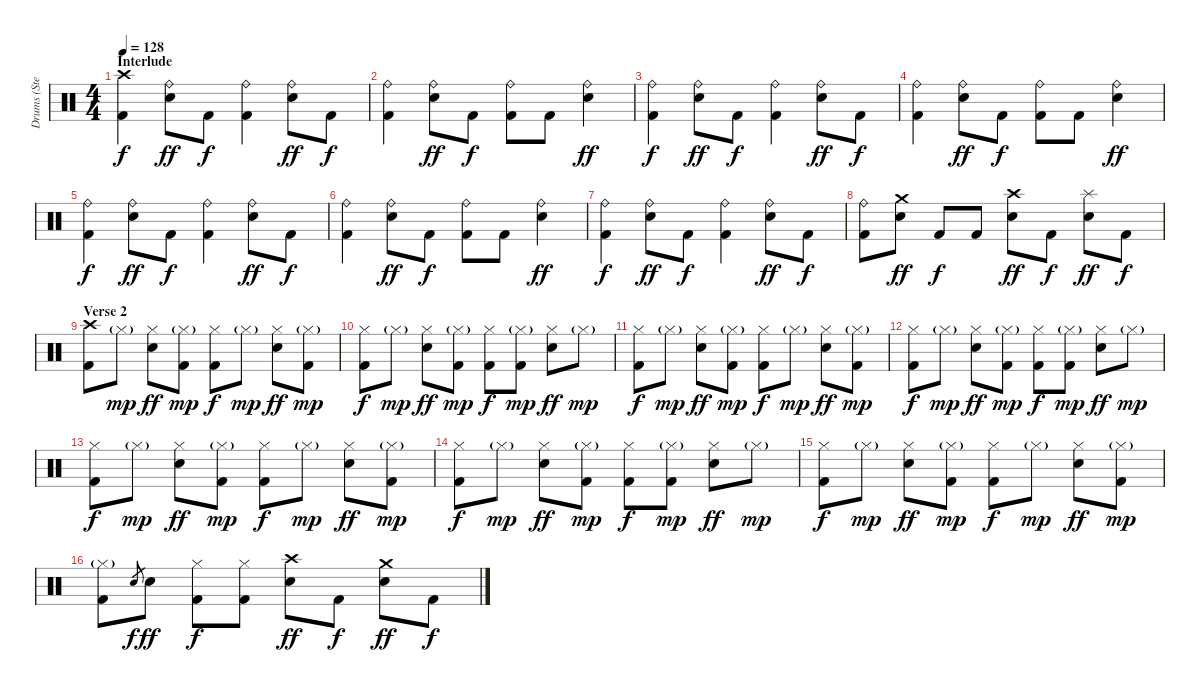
\track ("Drums (Steven)" "Drums (Ste") {instrument percussion}
\staff {score}
\articulation defaults
\ts (4 4)
\section ("" "Interlude")
\tempo 128
\clef neutral
\ks c
("Crash high (hit)" "Kick (hit) 2").4{dy f} ("Ride (bell)" "Snare (hit) 2").8{dy ff} "Kick (hit) 2".8{dy f} ("Ride (bell)" "Kick (hit) 2").4 ("Ride (bell)" "Snare (hit) 2").8{dy ff} "Kick (hit) 2".8{dy f} |
("Ride (bell)" "Kick (hit) 2").4 ("Ride (bell)" "Snare (hit) 2").8{dy ff} "Kick (hit) 2".8{dy f} ("Ride (bell)" "Kick (hit) 2").8 "Kick (hit) 2".8 ("Ride (bell)" "Snare (hit) 2").4{dy ff} |
("Ride (bell)" "Kick (hit) 2").4{dy f} ("Ride (bell)" "Snare (hit) 2").8{dy ff} "Kick (hit) 2".8{dy f} ("Ride (bell)" "Kick (hit) 2").4 ("Ride (bell)" "Snare (hit) 2").8{dy ff} "Kick (hit) 2".8{dy f} |
("Ride (bell)" "Kick (hit) 2").4 ("Ride (bell)" "Snare (hit) 2").8{dy ff} "Kick (hit) 2".8{dy f} ("Ride (bell)" "Kick (hit) 2").8 "Kick (hit) 2".8 ("Ride (bell)" "Snare (hit) 2").4{dy ff} |
("Ride (bell)" "Kick (hit) 2").4{dy f} ("Ride (bell)" "Snare (hit) 2").8{dy ff} "Kick (hit) 2".8{dy f} ("Ride (bell)" "Kick (hit) 2").4 ("Ride (bell)" "Snare (hit) 2").8{dy ff} "Kick (hit) 2".8{dy f} |
("Ride (bell)" "Kick (hit) 2").4 ("Ride (bell)" "Snare (hit) 2").8{dy ff} "Kick (hit) 2".8{dy f} ("Ride (bell)" "Kick (hit) 2").8 "Kick (hit) 2".8 ("Ride (bell)" "Snare (hit) 2").4{dy ff} |
("Ride (bell)" "Kick (hit) 2").4{dy f} ("Ride (bell)" "Snare (hit) 2").8{dy ff} "Kick (hit) 2".8{dy f} ("Ride (bell)" "Kick (hit) 2").4 ("Ride (bell)" "Snare (hit) 2").8{dy ff} "Kick (hit) 2".8{dy f} |
("Ride (bell)" "Kick (hit) 2").8 ("Crash medium (hit)" "Snare (hit) 2").8{dy ff} "Kick (hit) 2".8{dy f} "Kick (hit) 2".8 ("Crash high (hit)" "Snare (hit) 2").8{dy ff} "Kick (hit) 2".8{dy f} ("Splash (hit)" "Snare (hit) 2").8{dy ff} "Kick (hit) 2".8{dy f} |
\section ("" "Verse 2")
("Crash high (hit)" "Kick (hit) 2").8 "Hi-Hat (closed)"{g}.8{dy mp} ("Hi-Hat (closed)" "Snare (hit) 2").8{dy ff} ("Hi-Hat (closed)"{g} "Kick (hit) 2").8{dy mp} ("Hi-Hat (closed)" "Kick (hit) 2").8{dy f} "Hi-Hat (closed)"{g}.8{dy mp} ("Hi-Hat (closed)" "Snare (hit) 2").8{dy ff} ("Hi-Hat (closed)"{g} "Kick (hit) 2").8{dy mp} |
("Hi-Hat (closed)" "Kick (hit) 2").8{dy f} "Hi-Hat (closed)"{g}.8{dy mp} ("Hi-Hat (closed)" "Snare (hit) 2").8{dy ff} ("Hi-Hat (closed)"{g} "Kick (hit) 2").8{dy mp} ("Hi-Hat (closed)" "Kick (hit) 2").8{dy f} ("Hi-Hat (closed)"{g} "Kick (hit) 2").8{dy mp} ("Hi-Hat (closed)" "Snare (hit) 2").8{dy ff} "Hi-Hat (closed)"{g}.8{dy mp} |
("Hi-Hat (closed)" "Kick (hit) 2").8{dy f} "Hi-Hat (closed)"{g}.8{dy mp} ("Hi-Hat (closed)" "Snare (hit) 2").8{dy ff} ("Hi-Hat (closed)"{g} "Kick (hit) 2").8{dy mp} ("Hi-Hat (closed)" "Kick (hit) 2").8{dy f} "Hi-Hat (closed)"{g}.8{dy mp} ("Hi-Hat (closed)" "Snare (hit) 2").8{dy ff} ("Hi-Hat (closed)"{g} "Kick (hit) 2").8{dy mp} |
("Hi-Hat (closed)" "Kick (hit) 2").8{dy f} "Hi-Hat (closed)"{g}.8{dy mp} ("Hi-Hat (closed)" "Snare (hit) 2").8{dy ff} ("Hi-Hat (closed)"{g} "Kick (hit) 2").8{dy mp} ("Hi-Hat (closed)" "Kick (hit) 2").8{dy f} ("Hi-Hat (closed)"{g} "Kick (hit) 2").8{dy mp} ("Hi-Hat (closed)" "Snare (hit) 2").8{dy ff} "Hi-Hat (closed)"{g}.8{dy mp} |
("Hi-Hat (closed)" "Kick (hit) 2").8{dy f} "Hi-Hat (closed)"{g}.8{dy mp} ("Hi-Hat (closed)" "Snare (hit) 2").8{dy ff} ("Hi-Hat (closed)"{g} "Kick (hit) 2").8{dy mp} ("Hi-Hat (closed)" "Kick (hit) 2").8{dy f} "Hi-Hat (closed)"{g}.8{dy mp} ("Hi-Hat (closed)" "Snare (hit) 2").8{dy ff} ("Hi-Hat (closed)"{g} "Kick (hit) 2").8{dy mp} |
("Hi-Hat (closed)" "Kick (hit) 2").8{dy f} "Hi-Hat (closed)"{g}.8{dy mp} ("Hi-Hat (closed)" "Snare (hit) 2").8{dy ff} ("Hi-Hat (closed)"{g} "Kick (hit) 2").8{dy mp} ("Hi-Hat (closed)" "Kick (hit) 2").8{dy f} ("Hi-Hat (closed)"{g} "Kick (hit) 2").8{dy mp} ("Hi-Hat (closed)" "Snare (hit) 2").8{dy ff} "Hi-Hat (closed)"{g}.8{dy mp} |
("Hi-Hat (closed)" "Kick (hit) 2").8{dy f} "Hi-Hat (closed)"{g}.8{dy mp} ("Hi-Hat (closed)" "Snare (hit) 2").8{dy ff} ("Hi-Hat (closed)"{g} "Kick (hit) 2").8{dy mp} ("Hi-Hat (closed)" "Kick (hit) 2").8{dy f} "Hi-Hat (closed)"{g}.8{dy mp} ("Hi-Hat (closed)" "Snare (hit) 2").8{dy ff} ("Hi-Hat (closed)"{g} "Kick (hit) 2").8{dy mp} |
("Hi-Hat (closed)"{g} "Kick (hit) 2").8 "Snare (hit) 2".8{gr dy f} "Snare (hit) 2".8{dy ff} ("Hi-Hat (closed)" "Kick (hit) 2").8{dy f} ("Hi-Hat (closed)" "Kick (hit) 2").8 ("Crash high (hit)" "Snare (hit) 2").8{dy ff} "Kick (hit) 2".8{dy f} ("Crash medium (hit)" "Snare (hit) 2").8{dy ff} "Kick (hit) 2".8{dy f}
